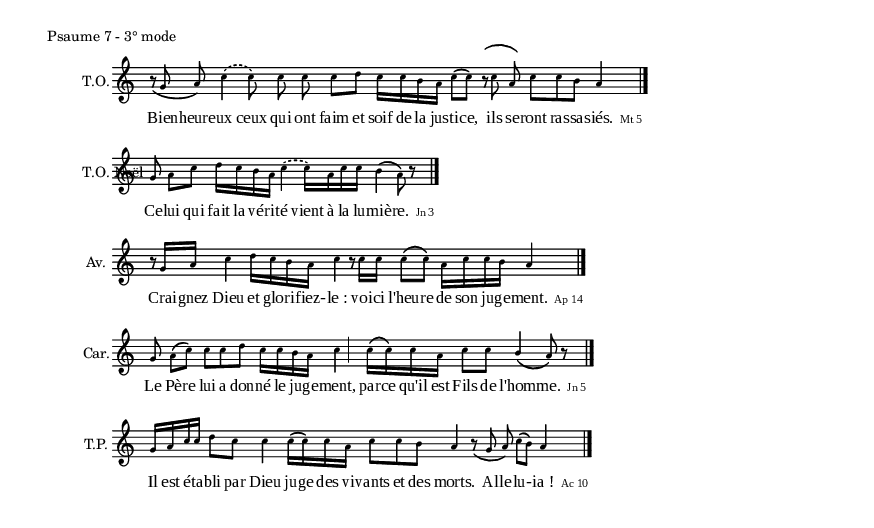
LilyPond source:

\version "2.10.0"
 \include "definitions.ly"
\markup { Psaume 7 - 3° mode}


\relative c'' { 
	\new Staff {
		\cadenzaOn
		
		\set Staff.instrumentName = \markup{ \center-align { T.O. } }
		\times 2/3 { r8_\( g a\) }
		\slurDashed
		c4(
		\times 2/3 { c8) c c }
		c[ d]
		c16[ c b a]
		c8[\( c\)]
		\pespace
		\times 2/3 { r\( c a\) }
		\times 2/3 { c[ c b] }
		a4
		
		\endBar
	}

	\addlyrics {
		
		Bien -- heure -- ux ceux qui ont faim et soif de la jus -- ti -- ce, ils se -- ront ras -- sa -- siés.
		\markup { \citation #"Mt 5" } }
	
	
}

\relative c'' { 
	\new Staff {
		\cadenzaOn
		
		\set Staff.instrumentName = \markup{ \center-align { T.O. Noël} }
		 g8
		a[ c]
		d16[ c b a]
		\slurDashed
		c4(
		c16)[ a c c]
		\stemDown
		b4\( a8\) r
		
		
		\endBar
	}

	\addlyrics {
		
		Ce -- lui qui fait la vé -- rit -- é vient à la lu -- miè -- re. 
		\markup { \citation #"Jn 3" } }
	
}

\relative c'' { 
	\new Staff {
		\cadenzaOn
		
		\set Staff.instrumentName = \markup{ \center-align { Av. } }
		r8 g16[ a16] c4 d16[ c b a] c4 
		\pespace
		r8 c16[ c] 
		c8[\( c\)]
		a16[ c c b]
		a4
		
		\endBar 
	}

	\addlyrics {
		
		Crai -- gnez Dieu et glo -- ri -- fiez- -- "le :" voi -- ci l'heu -- re de son ju -- ge -- ment.
		\markup { \citation #"Ap 14" } }
	
	
}

\relative c'' { 
	\new Staff {
		\cadenzaOn
		
		\set Staff.instrumentName = \markup{ \center-align { Car.  } }
		g8 a[\( c\)] \times 2/3 { c[ c d] } c16[ c b a] c4 \cesure \pespace c16[\( c\) c a] c8[ c] 
		\override Stem #'neutral-direction = #up
		b4\( a8\) r 

		\endBar
	}

	\addlyrics {
		
		Le Pè -- re lui a don -- né le ju -- ge -- ment, par -- ce qu'il est Fils de l'hom -- me.
		\markup { \citation #"Jn 5" } }
	
	
}


\relative c'' { 
	\new Staff {
		\cadenzaOn
		
		\set Staff.instrumentName = \markup{ \center-align { T.P. } }
		g16[ a c c] d8[ c] c4
		c16[\( c\) c a]
		\times 2/3 { c8[ c b] }
		a4
		\times 2/3 { r8_\( g  a\) }
		c[\( b\)]
		a4
		
		\endBar
	}

	\addlyrics {
		
		Il est é -- ta -- bli par Dieu ju -- ge des vi -- vants et des morts. " Al" -- le -- lu -- - -- "ia !"
		\markup { \citation #"Ac 10" } }
	
	
}




